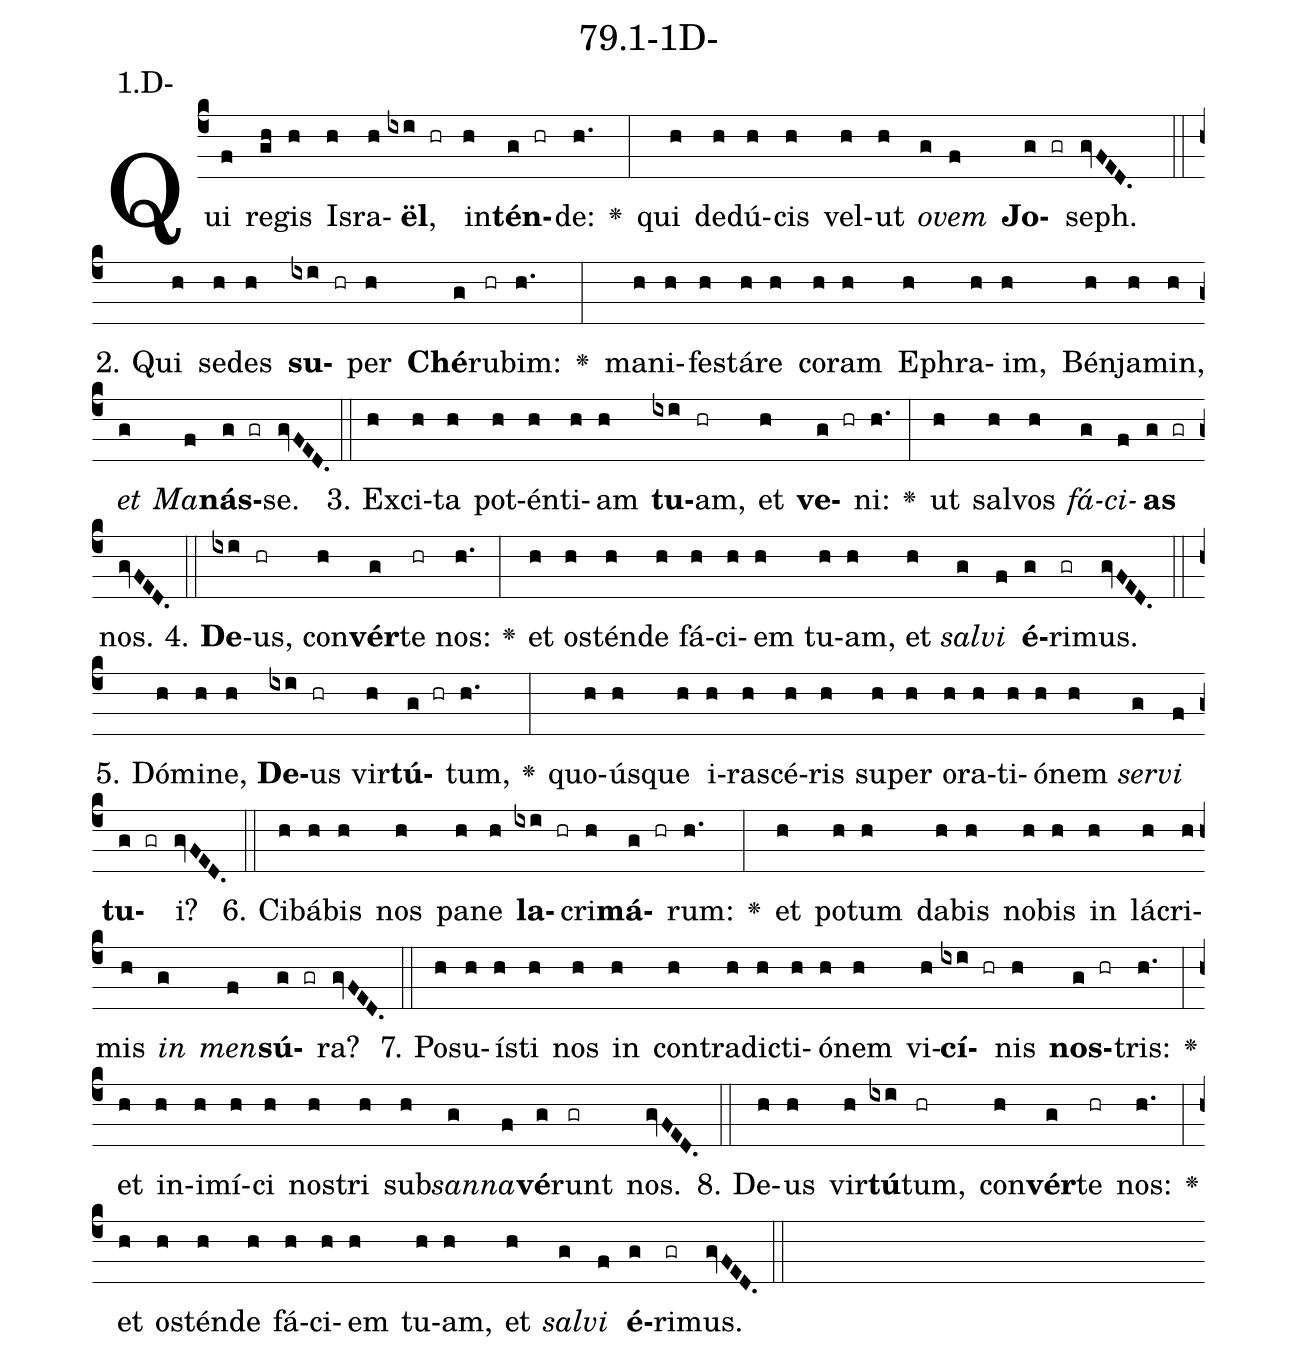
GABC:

name: 79.1-1D-;
annotation: 1.D-;
%%
(c4)Qui(f) re(gh)gis(h) Is(h)ra(h)<b>ël</b>,(ixi hr) in(h)<b>tén</b>(g hr)de:(h.) <v>\greheightstar</v>(:) qui(h) de(h)dú(h)cis(h) vel(h)ut(h) <i>o</i>(g)<i>vem</i>(f) <b>Jo</b>(g gr)seph.(gvFED.) (::)
2. Qui(h) se(h)des(h) <b>su</b>(ixi hr)per(h) <b>Ché</b>(g)ru(hr)bim:(h.) <v>\greheightstar</v>(:) ma(h)ni(h)fes(h)tá(h)re(h) co(h)ram(h) E(h)phra(h)im,(h) Bén(h)ja(h)min,(h) <i>et</i>(g) <i>Ma</i>(f)<b>nás</b>(g gr)se.(gvFED.) (::)
3. Ex(h)ci(h)ta(h) pot(h)én(h)ti(h)am(h) <b>tu</b>(ixi)am,(hr) et(h) <b>ve</b>(g hr)ni:(h.) <v>\greheightstar</v>(:) ut(h) sal(h)vos(h) <i>fá</i>(g)<i>ci</i>(f)<b>as</b>(g gr) nos.(gvFED.) (::)
4. <b>De</b>(ixi)us,(hr) con(h)<b>vér</b>(g)te(hr) nos:(h.) <v>\greheightstar</v>(:) et(h) os(h)tén(h)de(h) fá(h)ci(h)em(h) tu(h)am,(h) et(h) <i>sal</i>(g)<i>vi</i>(f) <b>é</b>(g)ri(gr)mus.(gvFED.) (::)
5. Dó(h)mi(h)ne,(h) <b>De</b>(ixi)us(hr) vir(h)<b>tú</b>(g hr)tum,(h.) <v>\greheightstar</v>(:) quo(h)ús(h)que(h) i(h)ra(h)scé(h)ris(h) su(h)per(h) o(h)ra(h)ti(h)ó(h)nem(h) <i>ser</i>(g)<i>vi</i>(f) <b>tu</b>(g gr)i?(gvFED.) (::)
6. Ci(h)bá(h)bis(h) nos(h) pa(h)ne(h) <b>la</b>(ixi hr)cri(h)<b>má</b>(g hr)rum:(h.) <v>\greheightstar</v>(:) et(h) po(h)tum(h) da(h)bis(h) no(h)bis(h) in(h) lá(h)cri(h)mis(h) <i>in</i>(g) <i>men</i>(f)<b>sú</b>(g gr)ra?(gvFED.) (::)
7. Po(h)su(h)ís(h)ti(h) nos(h) in(h) con(h)tra(h)dic(h)ti(h)ó(h)nem(h) vi(h)<b>cí</b>(ixi hr)nis(h) <b>nos</b>(g hr)tris:(h.) <v>\greheightstar</v>(:) et(h) in(h)i(h)mí(h)ci(h) nos(h)tri(h) sub(h)<i>san</i>(g)<i>na</i>(f)<b>vé</b>(g)runt(gr) nos.(gvFED.) (::)
8. De(h)us(h) vir(h)<b>tú</b>(ixi)tum,(hr) con(h)<b>vér</b>(g)te(hr) nos:(h.) <v>\greheightstar</v>(:) et(h) os(h)tén(h)de(h) fá(h)ci(h)em(h) tu(h)am,(h) et(h) <i>sal</i>(g)<i>vi</i>(f) <b>é</b>(g)ri(gr)mus.(gvFED.) (::)
